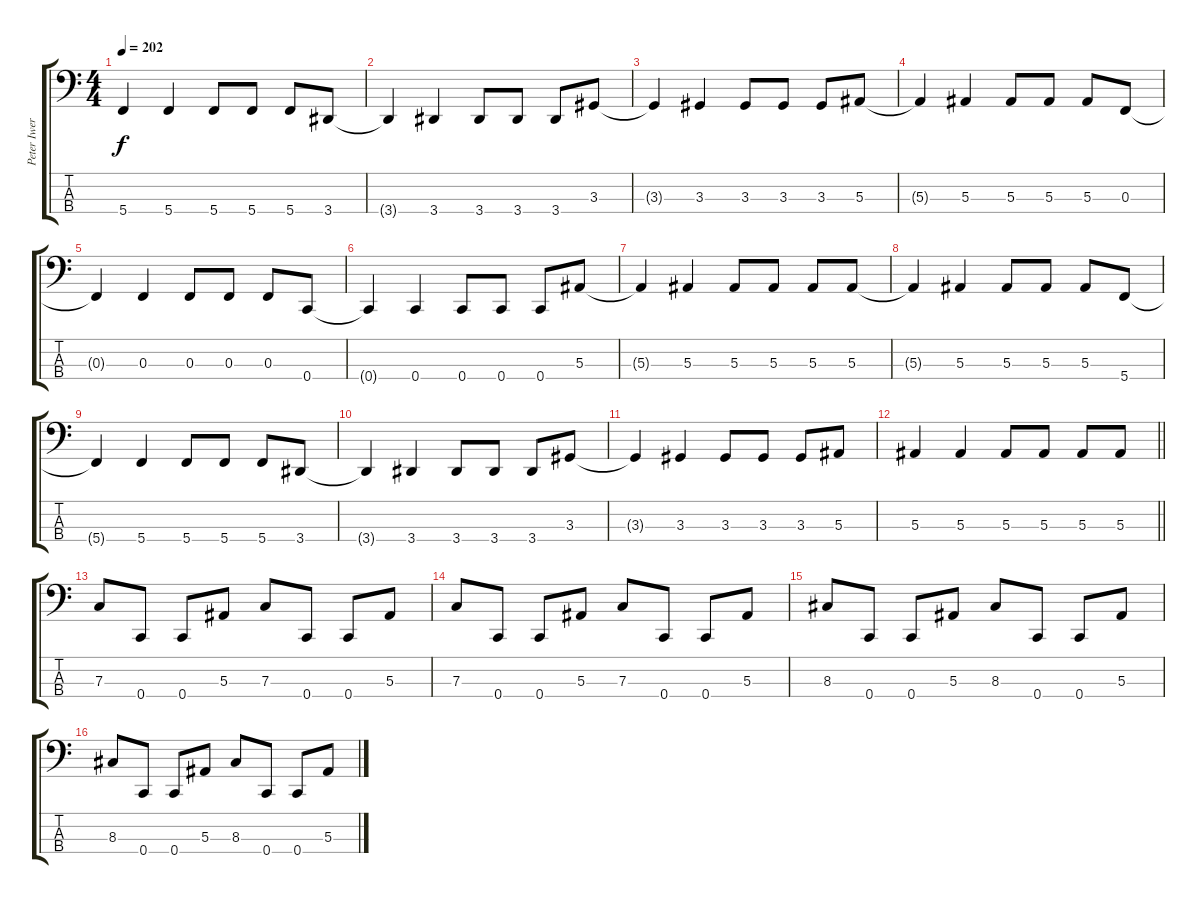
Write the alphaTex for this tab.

\track ("Peter Iwers" "Peter Iwer") {instrument electricbassfinger}
\staff {score tabs}
\tuning (Eb2 Bb1 F1 C1) {hide}
\ts (4 4)
\tempo 202
\clef f4
\ks c
5.4{t}.4{dy f} 5.4.4 5.4.8 5.4.8 5.4.8 3.4.8 |
3.4{t}.4 3.4.4 3.4.8 3.4.8 3.4.8 3.3.8 |
3.3{t}.4 3.3.4 3.3.8 3.3.8 3.3.8 5.3.8 |
5.3{t}.4 5.3.4 5.3.8 5.3.8 5.3.8 0.3.8 |
0.3{t}.4 0.3.4 0.3.8 0.3.8 0.3.8 0.4.8 |
0.4{t}.4 0.4.4 0.4.8 0.4.8 0.4.8 5.3.8 |
5.3{t}.4 5.3.4 5.3.8 5.3.8 5.3.8 5.3.8 |
5.3{t}.4 5.3.4 5.3.8 5.3.8 5.3.8 5.4.8 |
5.4{t}.4 5.4.4 5.4.8 5.4.8 5.4.8 3.4.8 |
3.4{t}.4 3.4.4 3.4.8 3.4.8 3.4.8 3.3.8 |
3.3{t}.4 3.3.4 3.3.8 3.3.8 3.3.8 5.3.8 |
\barLineRight lightlight
5.3.4 5.3.4 5.3.8 5.3.8 5.3.8 5.3.8 |
7.3.8 0.4.8 0.4.8 5.3.8 7.3.8 0.4.8 0.4.8 5.3.8 |
7.3.8 0.4.8 0.4.8 5.3.8 7.3.8 0.4.8 0.4.8 5.3.8 |
8.3.8 0.4.8 0.4.8 5.3.8 8.3.8 0.4.8 0.4.8 5.3.8 |
8.3.8 0.4.8 0.4.8 5.3.8 8.3.8 0.4.8 0.4.8 5.3.8
